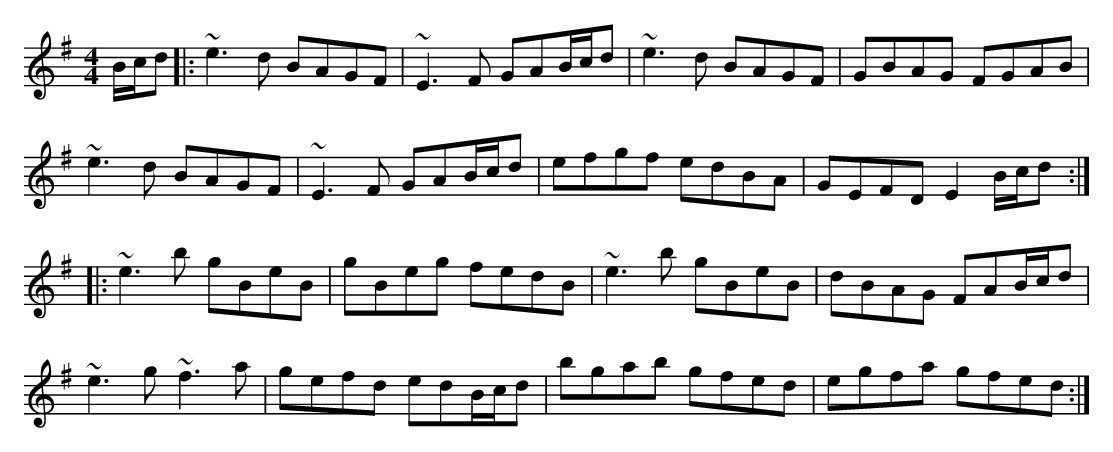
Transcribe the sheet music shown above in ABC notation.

X:1
M:4/4
K:Emin
B/c/d|:~e3d BAGF|~E3F GAB/c/d|~e3d BAGF|GBAG FGAB|
~e3d BAGF|~E3F GAB/c/d|efgf edBA|GEFD E2B/c/d:|
|:~e3b gBeB|gBeg fedB|~e3b gBeB|dBAG FAB/c/d|
~e3g ~f3a|gefd edB/c/d|bgab gfed|egfa gfed:|
